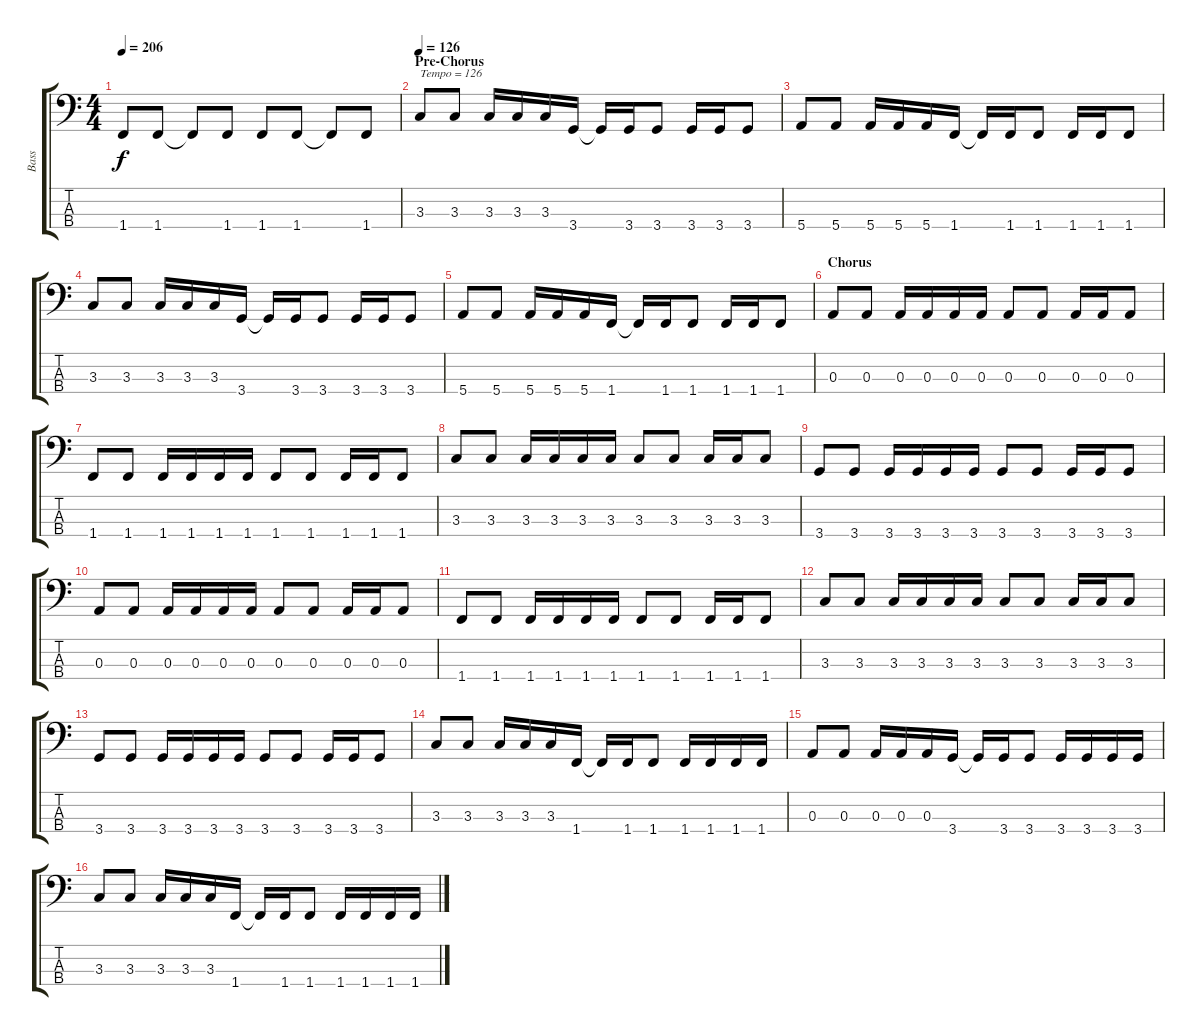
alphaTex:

\track ("Bass" "Bass") {instrument electricbassfinger}
\staff {score tabs}
\tuning (G2 D2 A1 E1) {hide}
\ts (4 4)
\tempo 206
\clef f4
\ks c
1.4.8{dy f} 1.4.8 1.4{t}.8 1.4.8 1.4.8 1.4.8 1.4{t}.8 1.4.8 |
\section ("" "Pre-Chorus")
\tempo 126
3.3.8{txt "Tempo = 126"} 3.3.8 3.3.16 3.3.16 3.3.16 3.4.16 3.4{t}.16 3.4.16 3.4.8 3.4.16 3.4.16 3.4.8 |
5.4.8 5.4.8 5.4.16 5.4.16 5.4.16 1.4.16 1.4{t}.16 1.4.16 1.4.8 1.4.16 1.4.16 1.4.8 |
3.3.8 3.3.8 3.3.16 3.3.16 3.3.16 3.4.16 3.4{t}.16 3.4.16 3.4.8 3.4.16 3.4.16 3.4.8 |
5.4.8 5.4.8 5.4.16 5.4.16 5.4.16 1.4.16 1.4{t}.16 1.4.16 1.4.8 1.4.16 1.4.16 1.4.8 |
\section ("" "Chorus")
0.3.8 0.3.8 0.3.16 0.3.16 0.3.16 0.3.16 0.3.8 0.3.8 0.3.16 0.3.16 0.3.8 |
1.4.8 1.4.8 1.4.16 1.4.16 1.4.16 1.4.16 1.4.8 1.4.8 1.4.16 1.4.16 1.4.8 |
3.3.8 3.3.8 3.3.16 3.3.16 3.3.16 3.3.16 3.3.8 3.3.8 3.3.16 3.3.16 3.3.8 |
3.4.8 3.4.8 3.4.16 3.4.16 3.4.16 3.4.16 3.4.8 3.4.8 3.4.16 3.4.16 3.4.8 |
0.3.8 0.3.8 0.3.16 0.3.16 0.3.16 0.3.16 0.3.8 0.3.8 0.3.16 0.3.16 0.3.8 |
1.4.8 1.4.8 1.4.16 1.4.16 1.4.16 1.4.16 1.4.8 1.4.8 1.4.16 1.4.16 1.4.8 |
3.3.8 3.3.8 3.3.16 3.3.16 3.3.16 3.3.16 3.3.8 3.3.8 3.3.16 3.3.16 3.3.8 |
3.4.8 3.4.8 3.4.16 3.4.16 3.4.16 3.4.16 3.4.8 3.4.8 3.4.16 3.4.16 3.4.8 |
3.3.8 3.3.8 3.3.16 3.3.16 3.3.16 1.4.16 1.4{t}.16 1.4.16 1.4.8 1.4.16 1.4.16 1.4.16 1.4.16 |
0.3.8 0.3.8 0.3.16 0.3.16 0.3.16 3.4.16 3.4{t}.16 3.4.16 3.4.8 3.4.16 3.4.16 3.4.16 3.4.16 |
3.3.8 3.3.8 3.3.16 3.3.16 3.3.16 1.4.16 1.4{t}.16 1.4.16 1.4.8 1.4.16 1.4.16 1.4.16 1.4.16
